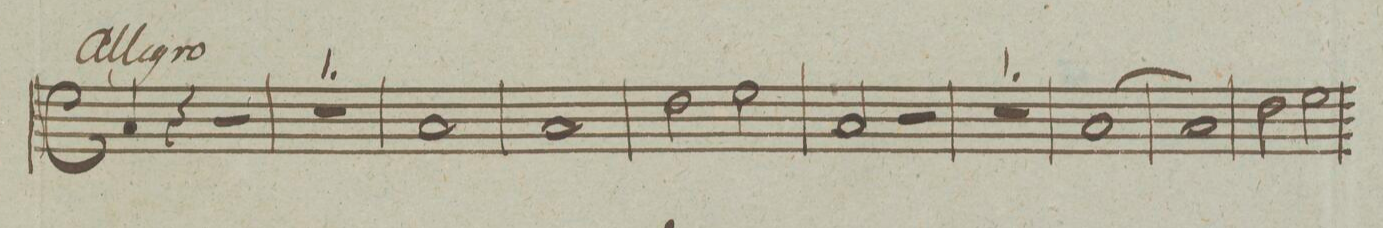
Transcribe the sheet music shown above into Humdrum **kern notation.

**kern	**dynam
*I"Fagotto Secondo	*
*clefF4	*
*k[]	*
*met(c)	*
*M4/4	*
4C/	.
4r	.
2r	.
=28	=28
1r	.
=29	=29
1C	.
=30	=30
1C	.
=31	=31
2F\	.
2G\	.
=32	=32
2C/	.
2r	.
=33	=33
1r	.
=34	=34
[>1C	.
=35	=35
1C]	.
=36	=36
2F\	.
2G\	.
=37	=37
*-	*-
